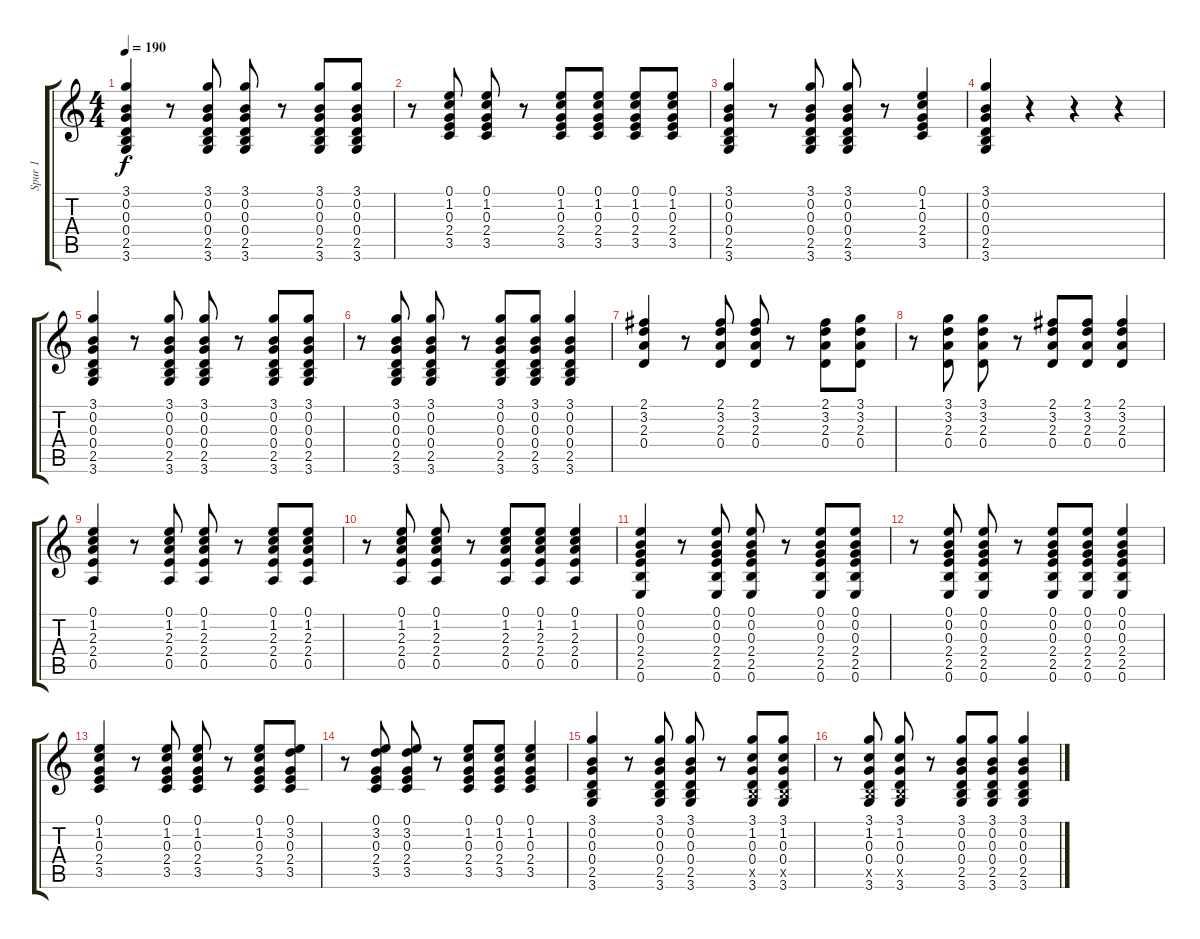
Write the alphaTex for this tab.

\track ("Spur 1" "Spur 1") {instrument acousticguitarsteel}
\staff {score tabs}
\tuning (E4 B3 G3 D3 A2 E2) {hide}
\ts (4 4)
\tempo 190
\clef g2
\ks c
(3.1 0.2 0.3 0.4 2.5 3.6).4{dy f instrument acousticguitarsteel} r.8 (3.1 0.2 0.3 0.4 2.5 3.6).8 (3.1 0.2 0.3 0.4 2.5 3.6).8 r.8 (3.1 0.2 0.3 0.4 2.5 3.6).8 (3.1 0.2 0.3 0.4 2.5 3.6).8 |
r.8 (0.1 1.2 0.3 2.4 3.5).8 (0.1 1.2 0.3 2.4 3.5).8 r.8 (0.1 1.2 0.3 2.4 3.5).8 (0.1 1.2 0.3 2.4 3.5).8 (0.1 1.2 0.3 2.4 3.5).8 (0.1 1.2 0.3 2.4 3.5).8 |
(3.1 0.2 0.3 0.4 2.5 3.6).4 r.8 (3.1 0.2 0.3 0.4 2.5 3.6).8 (3.1 0.2 0.3 0.4 2.5 3.6).8 r.8 (0.1 1.2 0.3 2.4 3.5).4 |
(3.1 0.2 0.3 0.4 2.5 3.6).4 r.4 r.4 r.4 |
(3.1 0.2 0.3 0.4 2.5 3.6).4 r.8 (3.1 0.2 0.3 0.4 2.5 3.6).8 (3.1 0.2 0.3 0.4 2.5 3.6).8 r.8 (3.1 0.2 0.3 0.4 2.5 3.6).8 (3.1 0.2 0.3 0.4 2.5 3.6).8 |
r.8 (3.1 0.2 0.3 0.4 2.5 3.6).8 (3.1 0.2 0.3 0.4 2.5 3.6).8 r.8 (3.1 0.2 0.3 0.4 2.5 3.6).8 (3.1 0.2 0.3 0.4 2.5 3.6).8 (3.1 0.2 0.3 0.4 2.5 3.6).4 |
(2.1 3.2 2.3 0.4).4 r.8 (2.1 3.2 2.3 0.4).8 (2.1 3.2 2.3 0.4).8 r.8 (2.1 3.2 2.3 0.4).8 (3.1 3.2 2.3 0.4).8 |
r.8 (3.1 3.2 2.3 0.4).8 (3.1 3.2 2.3 0.4).8 r.8 (2.1 3.2 2.3 0.4).8 (2.1 3.2 2.3 0.4).8 (2.1 3.2 2.3 0.4).4 |
(0.1 1.2 2.3 2.4 0.5).4 r.8 (0.1 1.2 2.3 2.4 0.5).8 (0.1 1.2 2.3 2.4 0.5).8 r.8 (0.1 1.2 2.3 2.4 0.5).8 (0.1 1.2 2.3 2.4 0.5).8 |
r.8 (0.1 1.2 2.3 2.4 0.5).8 (0.1 1.2 2.3 2.4 0.5).8 r.8 (0.1 1.2 2.3 2.4 0.5).8 (0.1 1.2 2.3 2.4 0.5).8 (0.1 1.2 2.3 2.4 0.5).4 |
(0.1 0.2 0.3 2.4 2.5 0.6).4 r.8 (0.1 0.2 0.3 2.4 2.5 0.6).8 (0.1 0.2 0.3 2.4 2.5 0.6).8 r.8 (0.1 0.2 0.3 2.4 2.5 0.6).8 (0.1 0.2 0.3 2.4 2.5 0.6).8 |
r.8 (0.1 0.2 0.3 2.4 2.5 0.6).8 (0.1 0.2 0.3 2.4 2.5 0.6).8 r.8 (0.1 0.2 0.3 2.4 2.5 0.6).8 (0.1 0.2 0.3 2.4 2.5 0.6).8 (0.1 0.2 0.3 2.4 2.5 0.6).4 |
(0.1 1.2 0.3 2.4 3.5).4 r.8 (0.1 1.2 0.3 2.4 3.5).8 (0.1 1.2 0.3 2.4 3.5).8 r.8 (0.1 1.2 0.3 2.4 3.5).8 (0.1 3.2 0.3 2.4 3.5).8 |
r.8 (0.1 3.2 0.3 2.4 3.5).8 (0.1 3.2 0.3 2.4 3.5).8 r.8 (0.1 1.2 0.3 2.4 3.5).8 (0.1 1.2 0.3 2.4 3.5).8 (0.1 1.2 0.3 2.4 3.5).4 |
(3.1 0.2 0.3 0.4 2.5 3.6).4 r.8 (3.1 0.2 0.3 0.4 2.5 3.6).8 (3.1 0.2 0.3 0.4 2.5 3.6).8 r.8 (3.1 1.2 0.3 0.4 2.5{x} 3.6).8 (3.1 1.2 0.3 0.4 2.5{x} 3.6).8 |
r.8 (3.1 1.2 0.3 0.4 2.5{x} 3.6).8 (3.1 1.2 0.3 0.4 2.5{x} 3.6).8 r.8 (3.1 0.2 0.3 0.4 2.5 3.6).8 (3.1 0.2 0.3 0.4 2.5 3.6).8 (3.1 0.2 0.3 0.4 2.5 3.6).4
